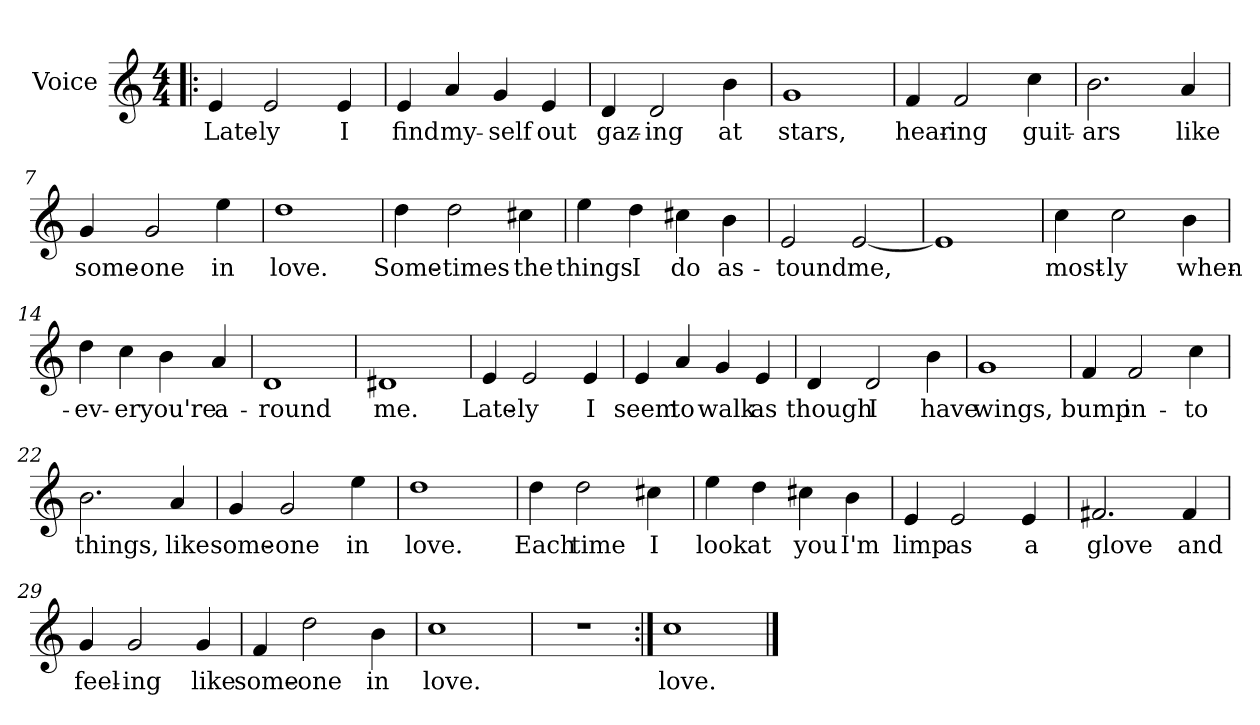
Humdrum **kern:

**kern	**text
*part1	*part1
*staff1	*staff1
*I"Voice	*
*clefG2	*
*k[]	*
*C:	*
*M4/4	*
=1!|:	=1!|:
4e/	Late-
2e/	-ly
4e/	I
=2	=2
4e/	find
4a/	my-
4g/	-self
4e/	out
=3	=3
4d/	gaz-
2d/	-ing
4b\	at
=4	=4
1g	stars,
=5	=5
4f/	hear-
2f/	-ing
4cc\	guit-
!!LO:LB:g=z
=6	=6
2.b\	-ars
4a/	like
=7	=7
4g/	some-
2g/	-one
4ee\	in
=8	=8
1dd	love.
=9	=9
4dd\	Some-
2dd\	-times
4cc#X\	the
=10	=10
4ee\	things
4dd\	I
4cc#X\	do
4b\	as-
!!LO:LB:g=z
=11	=11
2e/	-tound
[2e/	me,
=12	=12
1e]	.
=13	=13
4cc\	most-
2cc\	-ly
4b\	when-
=14	=14
4dd\	-ev-
4cc\	-er
4b\	you're
4a/	a-
=15	=15
1d	-round
=16	=16
1d#X	me.
=17	=17
4e/	Late-
2e/	-ly
4e/	I
!!LO:LB:g=z
=18	=18
4e/	seem
4a/	to
4g/	walk
4e/	as
=19	=19
4d/	though
2d/	I
4b\	have
=20	=20
1g	wings,
=21	=21
4f/	bump
2f/	in-
4cc\	-to
=22	=22
2.b\	things,
4a/	like
!!LO:LB:g=z
=23	=23
4g/	some-
2g/	-one
4ee\	in
=24	=24
1dd	love.
=25	=25
4dd\	Each
2dd\	time
4cc#X\	I
=26	=26
4ee\	look
4dd\	at
4cc#X\	you
4b\	I'm
=27	=27
4e/	limp
2e/	as
4e/	a
!!LO:LB:g=z
=28	=28
2.f#X/	glove
4f#/	and
=29	=29
4g/	feel-
2g/	-ing
4g/	like
=30	=30
4f/	some-
2dd\	-one
4b\	in
=31	=31
1cc	love.
=32	=32
1r	.
=33:|!	=33:|!
1cc	love.
==	==
*-	*-
